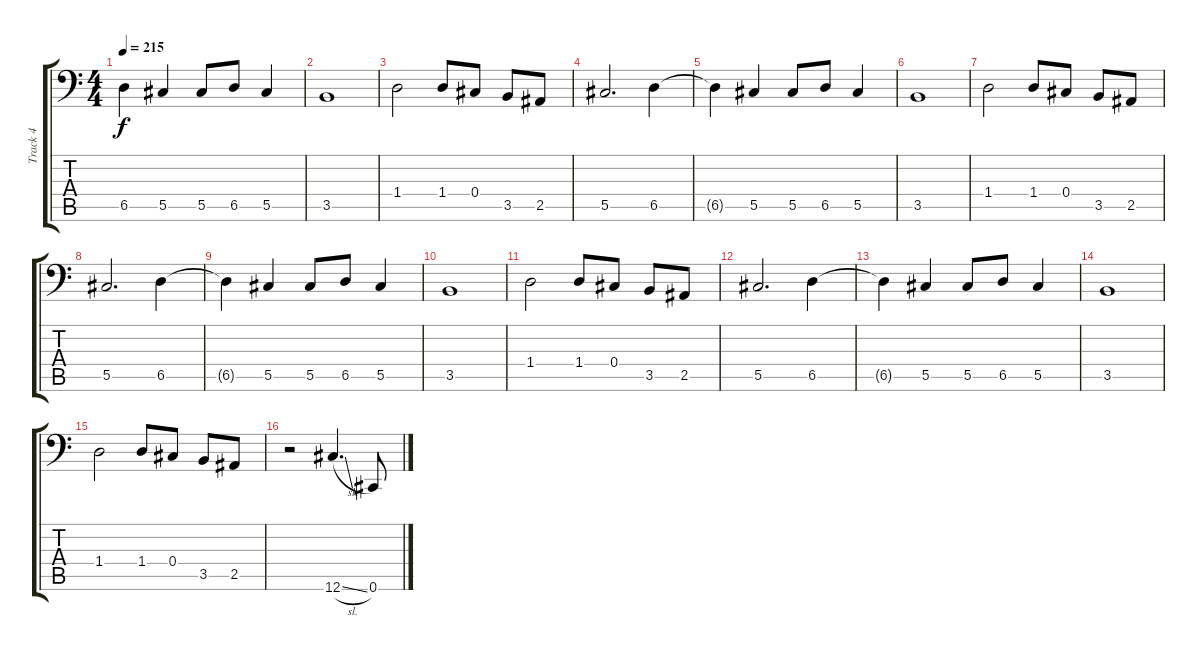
\track ("Track 4" "Track 4") {instrument electricbassfinger}
\staff {score tabs}
\tuning (Eb3 Bb2 Gb2 Db2 Ab1 Db1) {hide}
\ts (4 4)
\tempo 215
\clef f4
\ks c
6.5{t}.4{dy f} 5.5.4 5.5.8 6.5.8 5.5.4 |
3.5.1 |
1.4.2 1.4.8 0.4.8 3.5.8 2.5.8 |
5.5.2{d} 6.5.4 |
6.5{t}.4 5.5.4 5.5.8 6.5.8 5.5.4 |
3.5.1 |
1.4.2 1.4.8 0.4.8 3.5.8 2.5.8 |
5.5.2{d} 6.5.4 |
6.5{t}.4 5.5.4 5.5.8 6.5.8 5.5.4 |
3.5.1 |
1.4.2 1.4.8 0.4.8 3.5.8 2.5.8 |
5.5.2{d} 6.5.4 |
6.5{t}.4 5.5.4 5.5.8 6.5.8 5.5.4 |
3.5.1 |
1.4.2 1.4.8 0.4.8 3.5.8 2.5.8 |
r.2 12.6{sl}.4{d} 0.6.8
